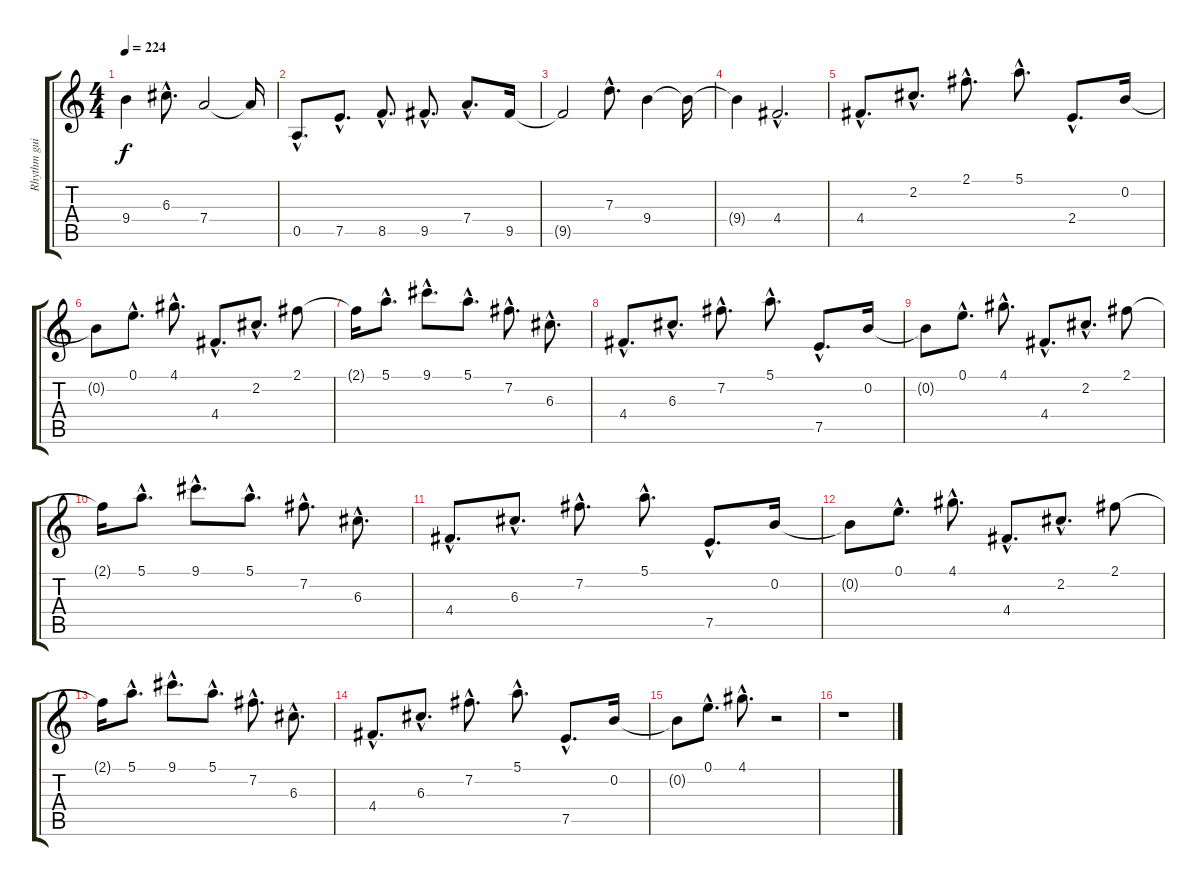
\track ("Rhythm guitar" "Rhythm gui") {instrument distortionguitar}
\staff {score tabs}
\tuning (E4 B3 G3 D3 A2 E2) {hide}
\ts (4 4)
\tempo 224
\clef g2
\ks c
9.4{t}.4{dy f} 6.3{hac}.8{d} 7.4.2 7.4{t}.16 |
0.5{hac}.8{d} 7.5{hac}.8{d} 8.5{hac}.8{d} 9.5{hac}.8{d} 7.4{hac}.8{d} 9.5.16 |
9.5{t}.2 7.3{hac}.8{d} 9.4.4 9.4{t}.16 |
9.4{t}.4 4.4{hac}.2{d} |
4.4{hac}.8{d instrument acousticguitarsteel} 2.2{hac}.8{d} 2.1{hac}.8{d} 5.1{hac}.8{d} 2.4{hac}.8{d} 0.2.16 |
0.2{t}.8 0.1{hac}.8{d} 4.1{hac}.8{d} 4.4{hac}.8{d} 2.2{hac}.8{d} 2.1.8 |
2.1{t}.16 5.1{hac}.8{d} 9.1{hac}.8{d} 5.1{hac}.8{d} 7.2{hac}.8{d} 6.3{hac}.8{d} |
4.4{hac}.8{d} 6.3{hac}.8{d} 7.2{hac}.8{d} 5.1{hac}.8{d} 7.5{hac}.8{d} 0.2.16 |
0.2{t}.8 0.1{hac}.8{d} 4.1{hac}.8{d} 4.4{hac}.8{d} 2.2{hac}.8{d} 2.1.8 |
2.1{t}.16 5.1{hac}.8{d} 9.1{hac}.8{d} 5.1{hac}.8{d} 7.2{hac}.8{d} 6.3{hac}.8{d} |
4.4{hac}.8{d} 6.3{hac}.8{d} 7.2{hac}.8{d} 5.1{hac}.8{d} 7.5{hac}.8{d} 0.2.16 |
0.2{t}.8 0.1{hac}.8{d} 4.1{hac}.8{d} 4.4{hac}.8{d} 2.2{hac}.8{d} 2.1.8 |
2.1{t}.16 5.1{hac}.8{d} 9.1{hac}.8{d} 5.1{hac}.8{d} 7.2{hac}.8{d} 6.3{hac}.8{d} |
4.4{hac}.8{d} 6.3{hac}.8{d} 7.2{hac}.8{d} 5.1{hac}.8{d} 7.5{hac}.8{d} 0.2.16 |
0.2{t}.8 0.1{hac}.8{d} 4.1{hac}.8{d} r.2 |
r.1
